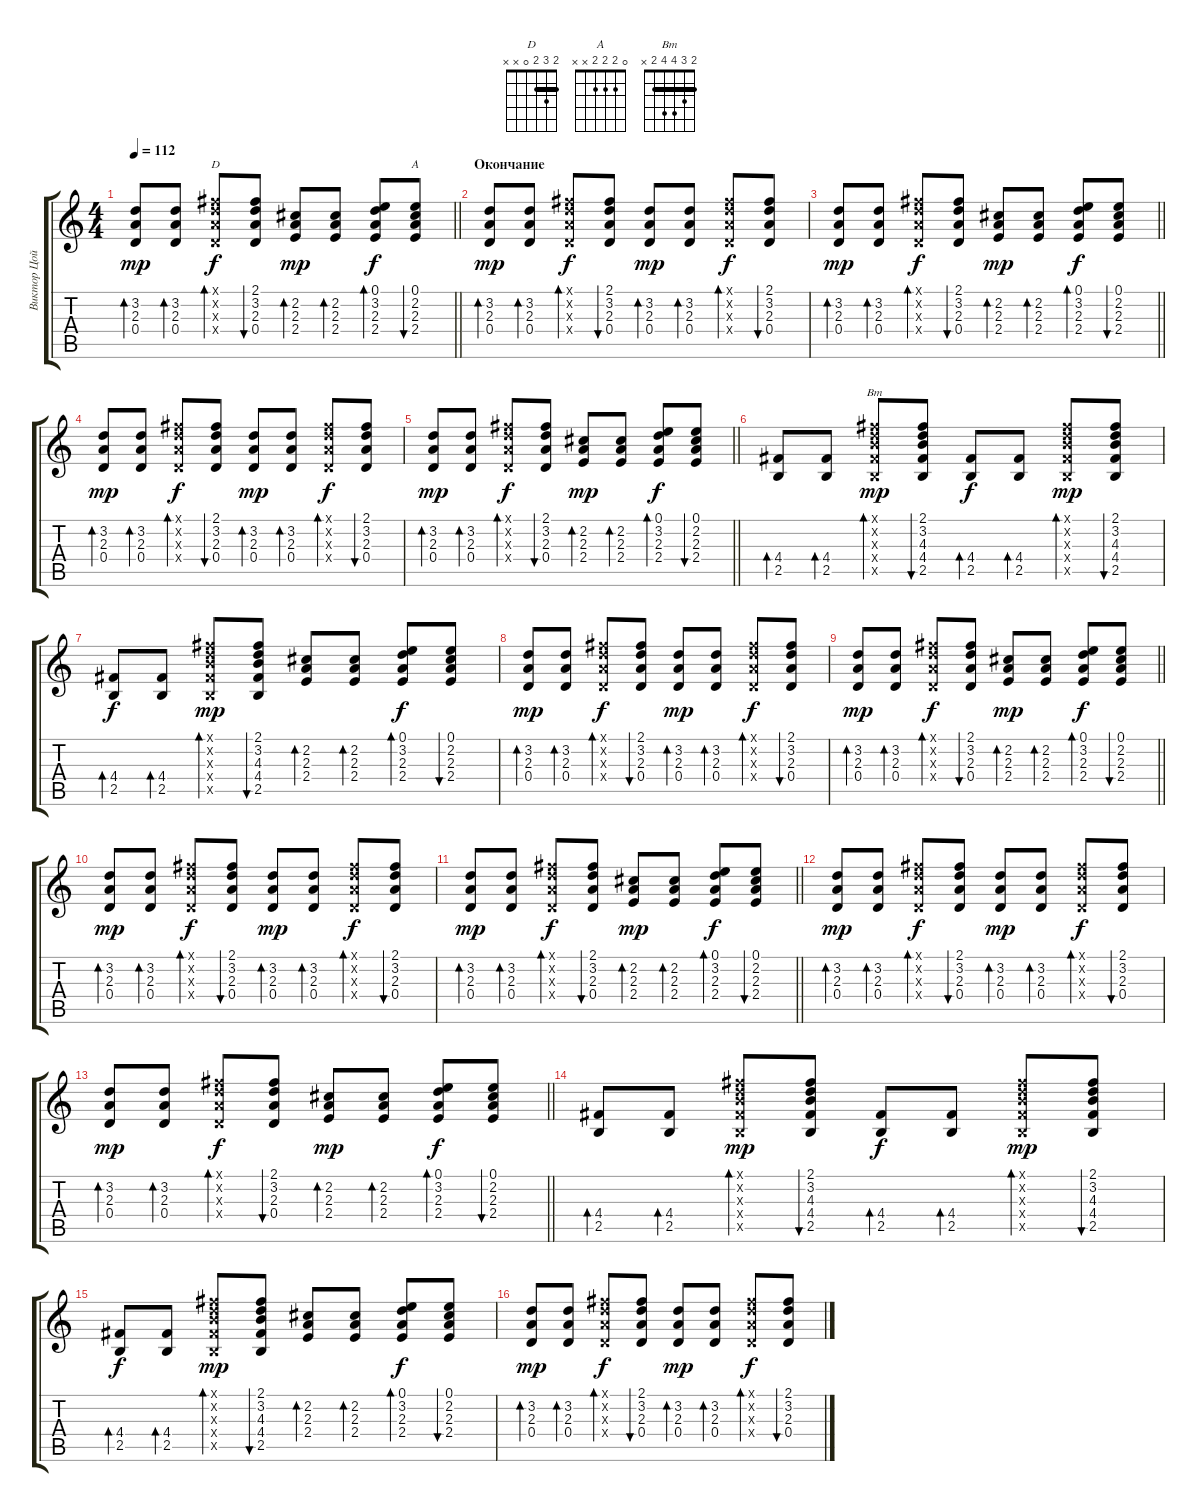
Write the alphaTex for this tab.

\track ("Виктор Цой (Гитара)" "Виктор Цой") {instrument acousticguitarsteel}
\staff {score tabs}
\tuning (E4 B3 G3 D3 A2 E2) {hide}
\chord ("D" 2 3 2 0 x x) {barre 2}
\chord ("A" 0 2 2 2 x x)
\chord ("Bm" 2 3 4 4 2 x) {barre 2}
\ts (4 4)
\tempo 112
\clef g2
\barLineRight lightlight
\ks c
(3.2 2.3 0.4).8{bd 30 dy mp} (3.2 2.3 0.4).8{bd 30} (2.1{x} 3.2{x} 2.3{x} 0.4{x}).8{bd 30 ch "D" dy f} (2.1 3.2 2.3 0.4).8{bu 30} (2.2 2.3 2.4).8{bd 30 dy mp} (2.2 2.3 2.4).8{bd 30} (0.1 3.2 2.3 2.4).8{bd 30 dy f} (0.1 2.2 2.3 2.4).8{bu 30 ch "A"} |
\section ("" "Окончание")
(3.2 2.3 0.4).8{bd 30 dy mp} (3.2 2.3 0.4).8{bd 30} (2.1{x} 3.2{x} 2.3{x} 0.4{x}).8{bd 30 dy f} (2.1 3.2 2.3 0.4).8{bu 30} (3.2 2.3 0.4).8{bd 30 dy mp} (3.2 2.3 0.4).8{bd 30} (2.1{x} 3.2{x} 2.3{x} 0.4{x}).8{bd 30 dy f} (2.1 3.2 2.3 0.4).8{bu 30} |
\barLineRight lightlight
(3.2 2.3 0.4).8{bd 30 dy mp} (3.2 2.3 0.4).8{bd 30} (2.1{x} 3.2{x} 2.3{x} 0.4{x}).8{bd 30 dy f} (2.1 3.2 2.3 0.4).8{bu 30} (2.2 2.3 2.4).8{bd 30 dy mp} (2.2 2.3 2.4).8{bd 30} (0.1 3.2 2.3 2.4).8{bd 30 dy f} (0.1 2.2 2.3 2.4).8{bu 30} |
(3.2 2.3 0.4).8{bd 30 dy mp} (3.2 2.3 0.4).8{bd 30} (2.1{x} 3.2{x} 2.3{x} 0.4{x}).8{bd 30 dy f} (2.1 3.2 2.3 0.4).8{bu 30} (3.2 2.3 0.4).8{bd 30 dy mp} (3.2 2.3 0.4).8{bd 30} (2.1{x} 3.2{x} 2.3{x} 0.4{x}).8{bd 30 dy f} (2.1 3.2 2.3 0.4).8{bu 30} |
\barLineRight lightlight
(3.2 2.3 0.4).8{bd 30 dy mp} (3.2 2.3 0.4).8{bd 30} (2.1{x} 3.2{x} 2.3{x} 0.4{x}).8{bd 30 dy f} (2.1 3.2 2.3 0.4).8{bu 30} (2.2 2.3 2.4).8{bd 30 dy mp} (2.2 2.3 2.4).8{bd 30} (0.1 3.2 2.3 2.4).8{bd 30 dy f} (0.1 2.2 2.3 2.4).8{bu 30} |
(4.4 2.5).8{bd 60} (4.4 2.5).8{bd 60} (2.1{x} 3.2{x} 4.3{x} 4.4{x} 2.5{x}).8{bd 60 ch "Bm" dy mp} (2.1 3.2 4.3 4.4 2.5).8{bu 120} (4.4 2.5).8{bd 60 dy f} (4.4 2.5).8{bd 60} (2.1{x} 3.2{x} 4.3{x} 4.4{x} 2.5{x}).8{bd 60 dy mp} (2.1 3.2 4.3 4.4 2.5).8{bu 120} |
(4.4 2.5).8{bd 60 dy f} (4.4 2.5).8{bd 60} (2.1{x} 3.2{x} 4.3{x} 4.4{x} 2.5{x}).8{bd 60 dy mp} (2.1 3.2 4.3 4.4 2.5).8{bu 120} (2.2 2.3 2.4).8{bd 30} (2.2 2.3 2.4).8{bd 30} (0.1 3.2 2.3 2.4).8{bd 30 dy f} (0.1 2.2 2.3 2.4).8{bu 30} |
(3.2 2.3 0.4).8{bd 30 dy mp} (3.2 2.3 0.4).8{bd 30} (2.1{x} 3.2{x} 2.3{x} 0.4{x}).8{bd 30 dy f} (2.1 3.2 2.3 0.4).8{bu 30} (3.2 2.3 0.4).8{bd 30 dy mp} (3.2 2.3 0.4).8{bd 30} (2.1{x} 3.2{x} 2.3{x} 0.4{x}).8{bd 30 dy f} (2.1 3.2 2.3 0.4).8{bu 30} |
\barLineRight lightlight
(3.2 2.3 0.4).8{bd 30 dy mp} (3.2 2.3 0.4).8{bd 30} (2.1{x} 3.2{x} 2.3{x} 0.4{x}).8{bd 30 dy f} (2.1 3.2 2.3 0.4).8{bu 30} (2.2 2.3 2.4).8{bd 30 dy mp} (2.2 2.3 2.4).8{bd 30} (0.1 3.2 2.3 2.4).8{bd 30 dy f} (0.1 2.2 2.3 2.4).8{bu 30} |
\section ("" "")
(3.2 2.3 0.4).8{bd 30 dy mp} (3.2 2.3 0.4).8{bd 30} (2.1{x} 3.2{x} 2.3{x} 0.4{x}).8{bd 30 dy f} (2.1 3.2 2.3 0.4).8{bu 30} (3.2 2.3 0.4).8{bd 30 dy mp} (3.2 2.3 0.4).8{bd 30} (2.1{x} 3.2{x} 2.3{x} 0.4{x}).8{bd 30 dy f} (2.1 3.2 2.3 0.4).8{bu 30} |
\barLineRight lightlight
(3.2 2.3 0.4).8{bd 30 dy mp} (3.2 2.3 0.4).8{bd 30} (2.1{x} 3.2{x} 2.3{x} 0.4{x}).8{bd 30 dy f} (2.1 3.2 2.3 0.4).8{bu 30} (2.2 2.3 2.4).8{bd 30 dy mp} (2.2 2.3 2.4).8{bd 30} (0.1 3.2 2.3 2.4).8{bd 30 dy f} (0.1 2.2 2.3 2.4).8{bu 30} |
(3.2 2.3 0.4).8{bd 30 dy mp} (3.2 2.3 0.4).8{bd 30} (2.1{x} 3.2{x} 2.3{x} 0.4{x}).8{bd 30 dy f} (2.1 3.2 2.3 0.4).8{bu 30} (3.2 2.3 0.4).8{bd 30 dy mp} (3.2 2.3 0.4).8{bd 30} (2.1{x} 3.2{x} 2.3{x} 0.4{x}).8{bd 30 dy f} (2.1 3.2 2.3 0.4).8{bu 30} |
\barLineRight lightlight
(3.2 2.3 0.4).8{bd 30 dy mp} (3.2 2.3 0.4).8{bd 30} (2.1{x} 3.2{x} 2.3{x} 0.4{x}).8{bd 30 dy f} (2.1 3.2 2.3 0.4).8{bu 30} (2.2 2.3 2.4).8{bd 30 dy mp} (2.2 2.3 2.4).8{bd 30} (0.1 3.2 2.3 2.4).8{bd 30 dy f} (0.1 2.2 2.3 2.4).8{bu 30} |
(4.4 2.5).8{bd 60} (4.4 2.5).8{bd 60} (2.1{x} 3.2{x} 4.3{x} 4.4{x} 2.5{x}).8{bd 60 dy mp} (2.1 3.2 4.3 4.4 2.5).8{bu 120} (4.4 2.5).8{bd 60 dy f} (4.4 2.5).8{bd 60} (2.1{x} 3.2{x} 4.3{x} 4.4{x} 2.5{x}).8{bd 60 dy mp} (2.1 3.2 4.3 4.4 2.5).8{bu 120} |
(4.4 2.5).8{bd 60 dy f} (4.4 2.5).8{bd 60} (2.1{x} 3.2{x} 4.3{x} 4.4{x} 2.5{x}).8{bd 60 dy mp} (2.1 3.2 4.3 4.4 2.5).8{bu 120} (2.2 2.3 2.4).8{bd 30} (2.2 2.3 2.4).8{bd 30} (0.1 3.2 2.3 2.4).8{bd 30 dy f} (0.1 2.2 2.3 2.4).8{bu 30} |
(3.2 2.3 0.4).8{bd 30 dy mp} (3.2 2.3 0.4).8{bd 30} (2.1{x} 3.2{x} 2.3{x} 0.4{x}).8{bd 30 dy f} (2.1 3.2 2.3 0.4).8{bu 30} (3.2 2.3 0.4).8{bd 30 dy mp} (3.2 2.3 0.4).8{bd 30} (2.1{x} 3.2{x} 2.3{x} 0.4{x}).8{bd 30 dy f} (2.1 3.2 2.3 0.4).8{bu 30}
